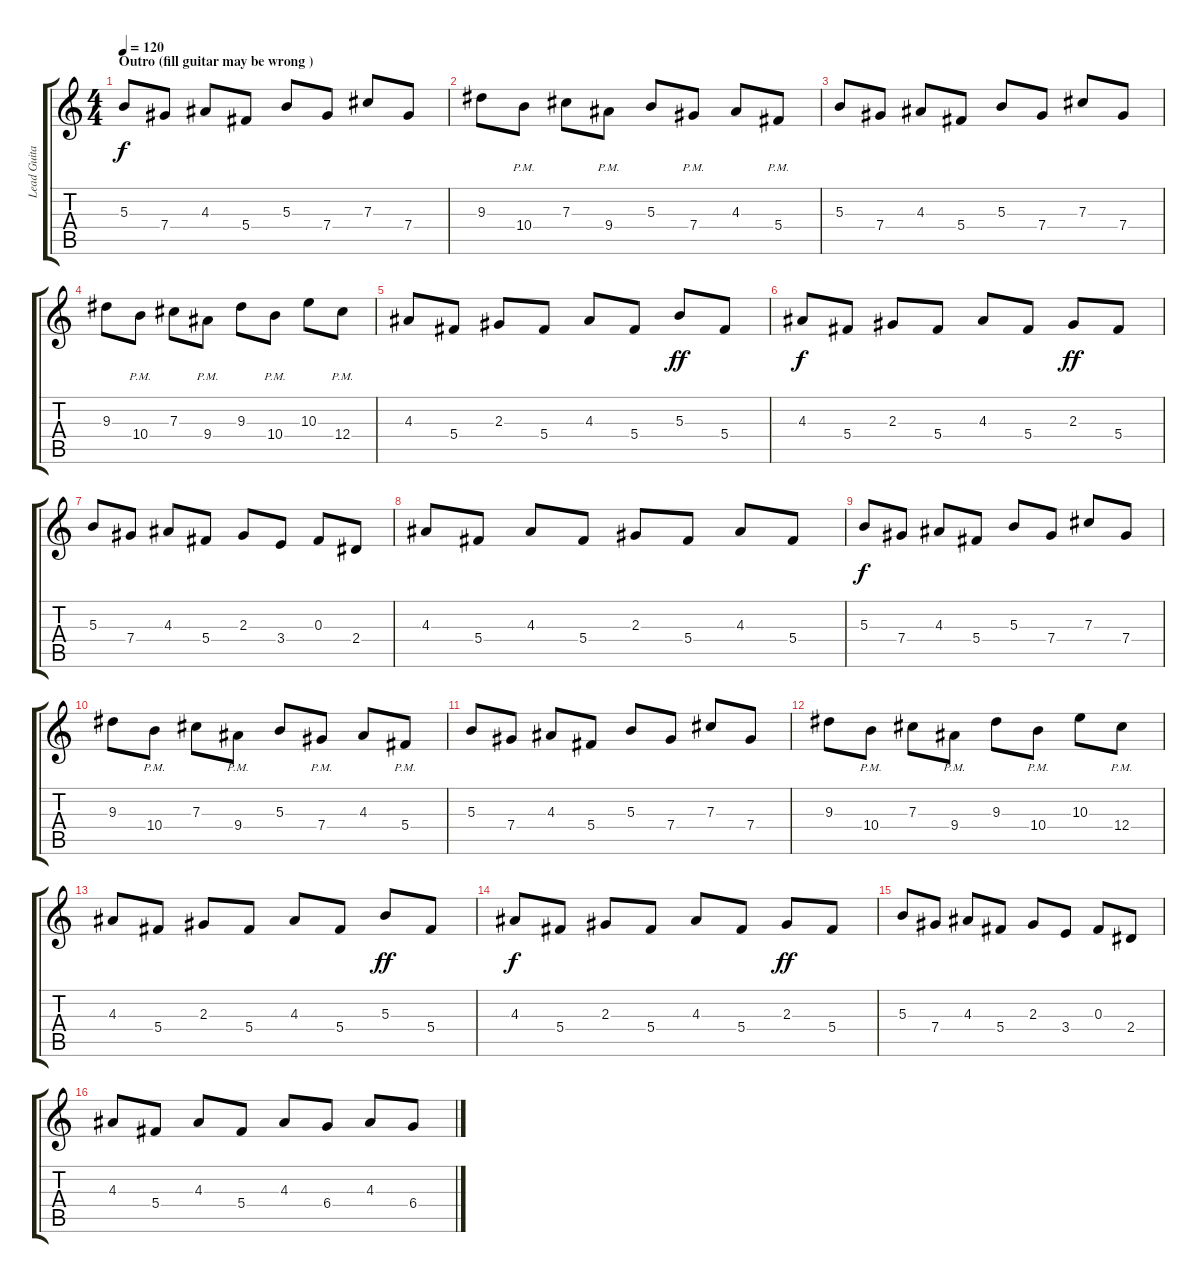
\track ("Lead Guitar - Riku" "Lead Guita") {instrument distortionguitar}
\staff {score tabs}
\tuning (Eb4 Bb3 Gb3 Db3 Ab2 Eb2) {hide}
\ts (4 4)
\section ("" "Outro (fill guitar may be wrong )")
\tempo 120
\clef g2
\ks c
5.3.8{dy f} 7.4.8 4.3.8 5.4.8 5.3.8 7.4.8 7.3.8 7.4.8 |
9.3.8 10.4{pm}.8 7.3.8 9.4{pm}.8 5.3.8 7.4{pm}.8 4.3.8 5.4{pm}.8 |
5.3.8 7.4.8 4.3.8 5.4.8 5.3.8 7.4.8 7.3.8 7.4.8 |
9.3.8 10.4{pm}.8 7.3.8 9.4{pm}.8 9.3.8 10.4{pm}.8 10.3.8 12.4{pm}.8 |
4.3.8 5.4.8 2.3.8 5.4.8 4.3.8 5.4.8 5.3.8{dy ff} 5.4.8 |
4.3.8{dy f} 5.4.8 2.3.8 5.4.8 4.3.8 5.4.8 2.3.8{dy ff} 5.4.8 |
5.3.8 7.4.8 4.3.8 5.4.8 2.3.8 3.4.8 0.3.8 2.4.8 |
4.3.8 5.4.8 4.3.8 5.4.8 2.3.8 5.4.8 4.3.8 5.4.8 |
5.3.8{dy f} 7.4.8 4.3.8 5.4.8 5.3.8 7.4.8 7.3.8 7.4.8 |
9.3.8 10.4{pm}.8 7.3.8 9.4{pm}.8 5.3.8 7.4{pm}.8 4.3.8 5.4{pm}.8 |
5.3.8 7.4.8 4.3.8 5.4.8 5.3.8 7.4.8 7.3.8 7.4.8 |
9.3.8 10.4{pm}.8 7.3.8 9.4{pm}.8 9.3.8 10.4{pm}.8 10.3.8 12.4{pm}.8 |
4.3.8 5.4.8 2.3.8 5.4.8 4.3.8 5.4.8 5.3.8{dy ff} 5.4.8 |
4.3.8{dy f} 5.4.8 2.3.8 5.4.8 4.3.8 5.4.8 2.3.8{dy ff} 5.4.8 |
5.3.8 7.4.8 4.3.8 5.4.8 2.3.8 3.4.8 0.3.8 2.4.8 |
4.3.8 5.4.8 4.3.8 5.4.8 4.3.8 6.4.8 4.3.8 6.4.8
